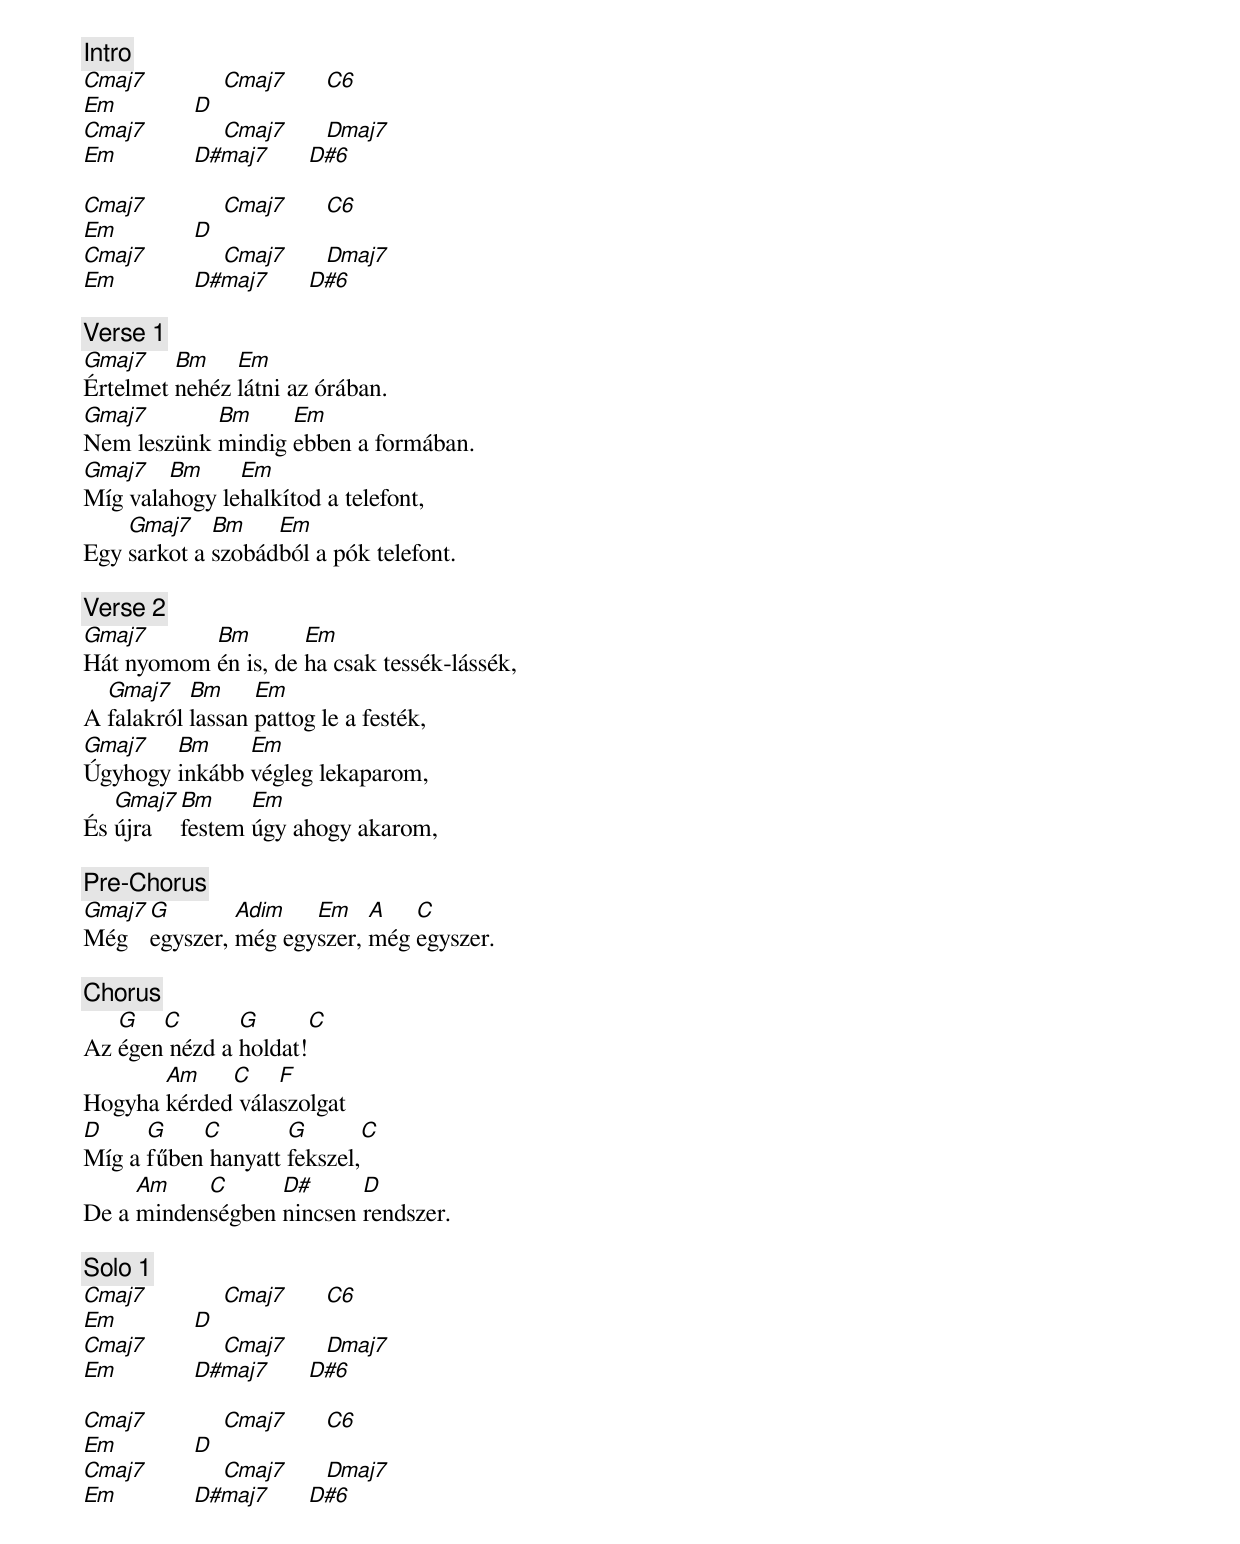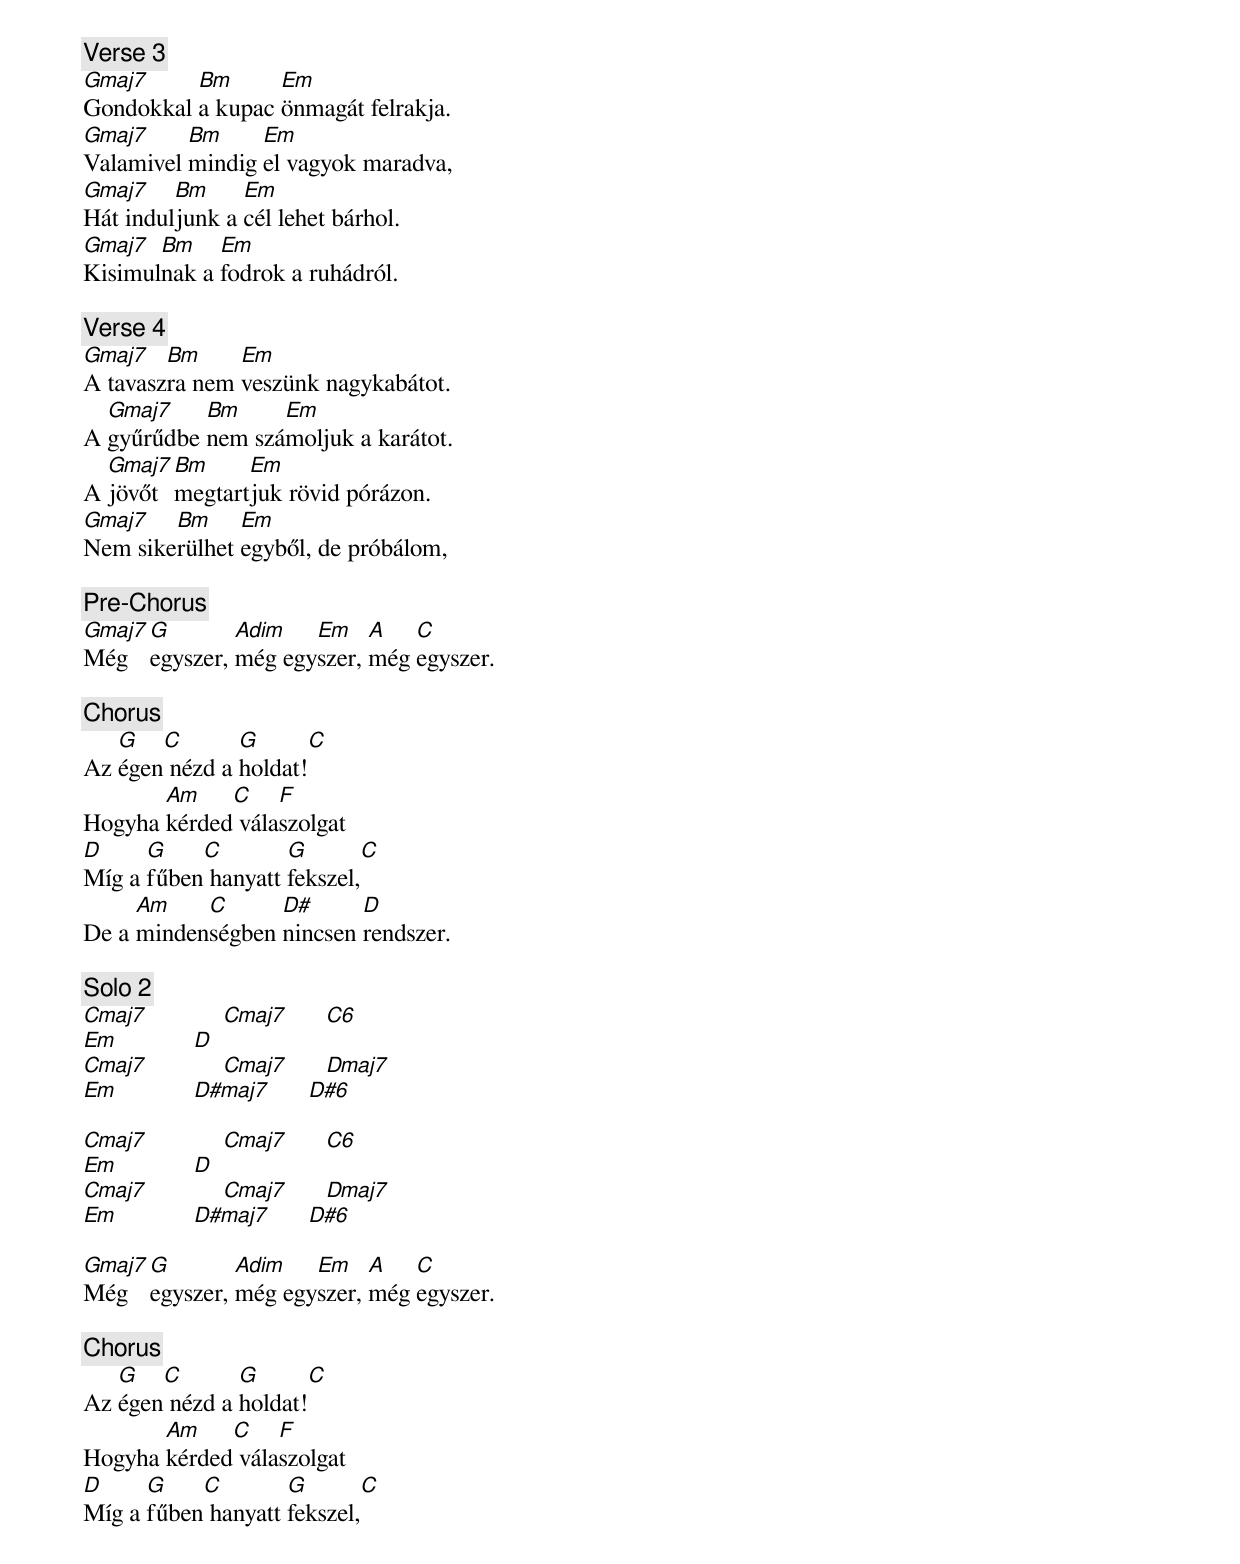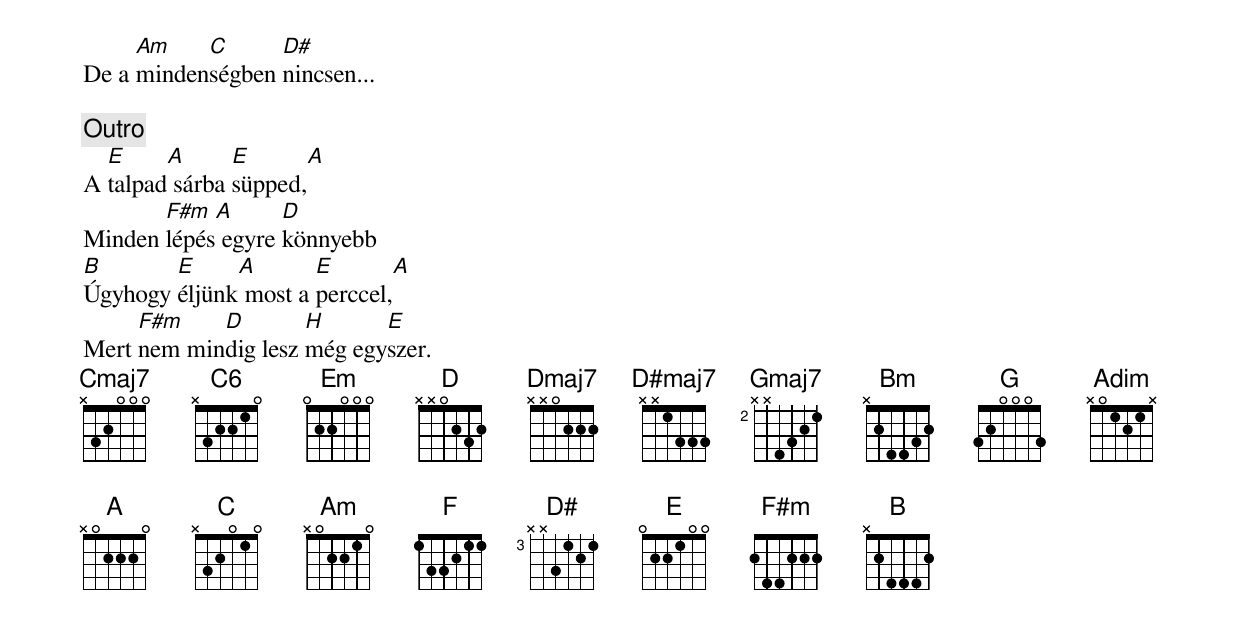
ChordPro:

{c: Intro}
[Cmaj7]            [Cmaj7]      [C6]
[Em]            [D]
[Cmaj7]            [Cmaj7]      [Dmaj7]
[Em]            [D#maj7]      [D#6]

[Cmaj7]            [Cmaj7]      [C6]
[Em]            [D]
[Cmaj7]            [Cmaj7]      [Dmaj7]
[Em]            [D#maj7]      [D#6]

{c: Verse 1}
[Gmaj7]Értelmet [Bm]nehéz [Em]látni az órában.
[Gmaj7]Nem leszünk [Bm]mindig [Em]ebben a formában.
[Gmaj7]Míg vala[Bm]hogy le[Em]halkítod a telefont,
Egy [Gmaj7]sarkot a [Bm]szobád[Em]ból a pók telefont.

{c: Verse 2}
[Gmaj7]Hát nyomom [Bm]én is, de [Em]ha csak tessék-lássék,
A [Gmaj7]falakról [Bm]lassan [Em]pattog le a festék,
[Gmaj7]Úgyhogy [Bm]inkább [Em]végleg lekaparom,
És [Gmaj7]újra [Bm]festem [Em]úgy ahogy akarom,

{c: Pre-Chorus}
[Gmaj7]Még [G]egyszer, [Adim]még egy[Em]szer, [A]még [C]egyszer.

{c: Chorus}
Az [G]égen[C] nézd a [G]holdat![C]
Hogyha [Am]kérded[C] vála[F]szolgat
[D]Míg a [G]fűben[C] hanyatt [G]fekszel,[C]
De a [Am]minden[C]ségben [D#]nincsen [D]rendszer.

{c: Solo 1}
[Cmaj7]            [Cmaj7]      [C6]
[Em]            [D]
[Cmaj7]            [Cmaj7]      [Dmaj7]
[Em]            [D#maj7]      [D#6]

[Cmaj7]            [Cmaj7]      [C6]
[Em]            [D]
[Cmaj7]            [Cmaj7]      [Dmaj7]
[Em]            [D#maj7]      [D#6]

{c: Verse 3}
[Gmaj7]Gondokkal [Bm]a kupac [Em]önmagát felrakja.
[Gmaj7]Valamivel [Bm]mindig [Em]el vagyok maradva,
[Gmaj7]Hát indul[Bm]junk a [Em]cél lehet bárhol.
[Gmaj7]Kisimul[Bm]nak a [Em]fodrok a ruhádról.

{c: Verse 4}
[Gmaj7]A tavasz[Bm]ra nem [Em]veszünk nagykabátot.
A [Gmaj7]gyűrűdbe [Bm]nem szá[Em]moljuk a karátot.
A [Gmaj7]jövőt [Bm]megtart[Em]juk rövid pórázon.
[Gmaj7]Nem sike[Bm]rülhet [Em]egyből, de próbálom,

{c: Pre-Chorus}
[Gmaj7]Még [G]egyszer, [Adim]még egy[Em]szer, [A]még [C]egyszer.

{c: Chorus}
Az [G]égen[C] nézd a [G]holdat![C]
Hogyha [Am]kérded[C] vála[F]szolgat
[D]Míg a [G]fűben[C] hanyatt [G]fekszel,[C]
De a [Am]minden[C]ségben [D#]nincsen [D]rendszer.

{c: Solo 2}
[Cmaj7]            [Cmaj7]      [C6]
[Em]            [D]
[Cmaj7]            [Cmaj7]      [Dmaj7]
[Em]            [D#maj7]      [D#6]

[Cmaj7]            [Cmaj7]      [C6]
[Em]            [D]
[Cmaj7]            [Cmaj7]      [Dmaj7]
[Em]            [D#maj7]      [D#6]

[Gmaj7]Még [G]egyszer, [Adim]még egy[Em]szer, [A]még [C]egyszer.

{c: Chorus}
Az [G]égen[C] nézd a [G]holdat![C]
Hogyha [Am]kérded[C] vála[F]szolgat
[D]Míg a [G]fűben[C] hanyatt [G]fekszel,[C]
De a [Am]minden[C]ségben [D#]nincsen...

{c: Outro}
A [E]talpad[A] sárba [E]süpped,[A]
Minden [F#m]lépés[A] egyre [D]könnyebb
[B]Úgyhogy [E]éljünk[A] most a [E]perccel,[A]
Mert [F#m]nem min[D]dig lesz [H]még egy[E]szer.
